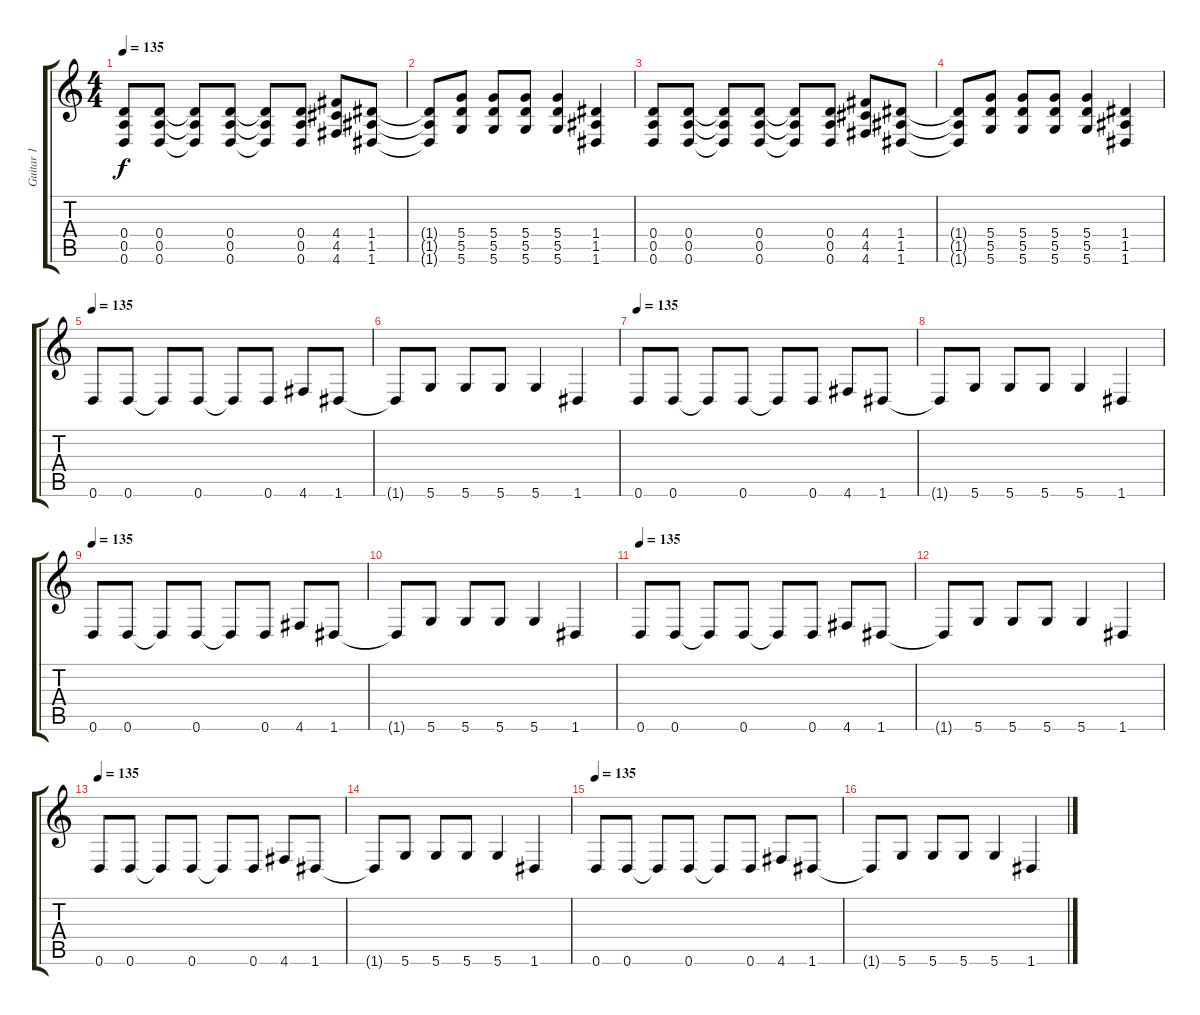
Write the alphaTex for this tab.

\track ("Guitar 1" "Guitar 1") {instrument distortionguitar}
\staff {score tabs}
\tuning (E4 B3 G3 D3 A2 D2) {hide}
\ts (4 4)
\tempo 135
\clef g2
\ks c
(0.4 0.5 0.6).8{dy f} (0.4 0.5 0.6).8 (0.4{t} 0.5{t} 0.6{t}).8 (0.4 0.5 0.6).8 (0.4{t} 0.5{t} 0.6{t}).8 (0.4 0.5 0.6).8 (4.4 4.5 4.6).8 (1.4 1.5 1.6).8 |
(1.4{t} 1.5{t} 1.6{t}).8 (5.4 5.5 5.6).8 (5.4 5.5 5.6).8 (5.4 5.5 5.6).8 (5.4 5.5 5.6).4 (1.4 1.5 1.6).4 |
(0.4 0.5 0.6).8 (0.4 0.5 0.6).8 (0.4{t} 0.5{t} 0.6{t}).8 (0.4 0.5 0.6).8 (0.4{t} 0.5{t} 0.6{t}).8 (0.4 0.5 0.6).8 (4.4 4.5 4.6).8 (1.4 1.5 1.6).8 |
(1.4{t} 1.5{t} 1.6{t}).8 (5.4 5.5 5.6).8 (5.4 5.5 5.6).8 (5.4 5.5 5.6).8 (5.4 5.5 5.6).4 (1.4 1.5 1.6).4 |
\tempo 135
0.6.8{volume 16 balance 12} 0.6.8 0.6{t}.8 0.6.8 0.6{t}.8 0.6.8 4.6.8 1.6.8 |
1.6{t}.8 5.6.8 5.6.8 5.6.8 5.6.4 1.6.4 |
\tempo 135
0.6.8 0.6.8 0.6{t}.8 0.6.8 0.6{t}.8 0.6.8 4.6.8 1.6.8 |
1.6{t}.8 5.6.8 5.6.8 5.6.8 5.6.4 1.6.4 |
\tempo 135
0.6.8 0.6.8 0.6{t}.8 0.6.8 0.6{t}.8 0.6.8 4.6.8 1.6.8 |
1.6{t}.8 5.6.8 5.6.8 5.6.8 5.6.4 1.6.4 |
\tempo 135
0.6.8 0.6.8 0.6{t}.8 0.6.8 0.6{t}.8 0.6.8 4.6.8 1.6.8 |
1.6{t}.8 5.6.8 5.6.8 5.6.8 5.6.4 1.6.4 |
\tempo 135
0.6.8 0.6.8 0.6{t}.8 0.6.8 0.6{t}.8 0.6.8 4.6.8 1.6.8 |
1.6{t}.8 5.6.8 5.6.8 5.6.8 5.6.4 1.6.4 |
\tempo 135
0.6.8 0.6.8 0.6{t}.8 0.6.8 0.6{t}.8 0.6.8 4.6.8 1.6.8 |
1.6{t}.8 5.6.8 5.6.8 5.6.8 5.6.4 1.6.4
